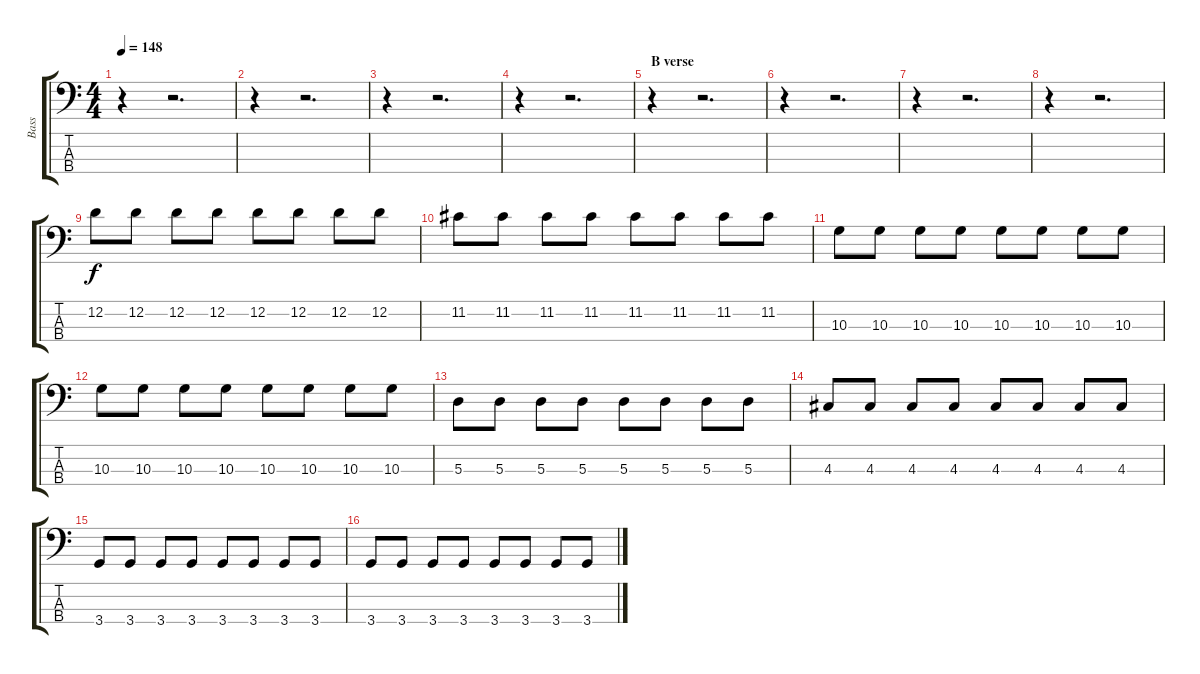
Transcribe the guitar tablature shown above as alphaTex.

\track ("Bass" "Bass") {instrument electricbasspick}
\staff {score tabs}
\tuning (G2 D2 A1 E1) {hide}
\ts (4 4)
\tempo 148
\clef f4
\ks c
r.4{dy f instrument electricbasspick} r.2{d} |
r.4 r.2{d} |
r.4 r.2{d} |
r.4 r.2{d} |
\section ("" " B verse")
r.4 r.2{d} |
r.4 r.2{d} |
r.4 r.2{d} |
r.4 r.2{d} |
12.2.8 12.2.8 12.2.8 12.2.8 12.2.8 12.2.8 12.2.8 12.2.8 |
11.2.8 11.2.8 11.2.8 11.2.8 11.2.8 11.2.8 11.2.8 11.2.8 |
10.3.8 10.3.8 10.3.8 10.3.8 10.3.8 10.3.8 10.3.8 10.3.8 |
10.3.8 10.3.8 10.3.8 10.3.8 10.3.8 10.3.8 10.3.8 10.3.8 |
5.3.8{balance 8} 5.3.8 5.3.8 5.3.8 5.3.8 5.3.8 5.3.8 5.3.8 |
4.3.8 4.3.8 4.3.8 4.3.8 4.3.8 4.3.8 4.3.8 4.3.8 |
3.4.8 3.4.8 3.4.8 3.4.8 3.4.8 3.4.8 3.4.8 3.4.8 |
3.4.8 3.4.8 3.4.8 3.4.8 3.4.8 3.4.8 3.4.8 3.4.8
